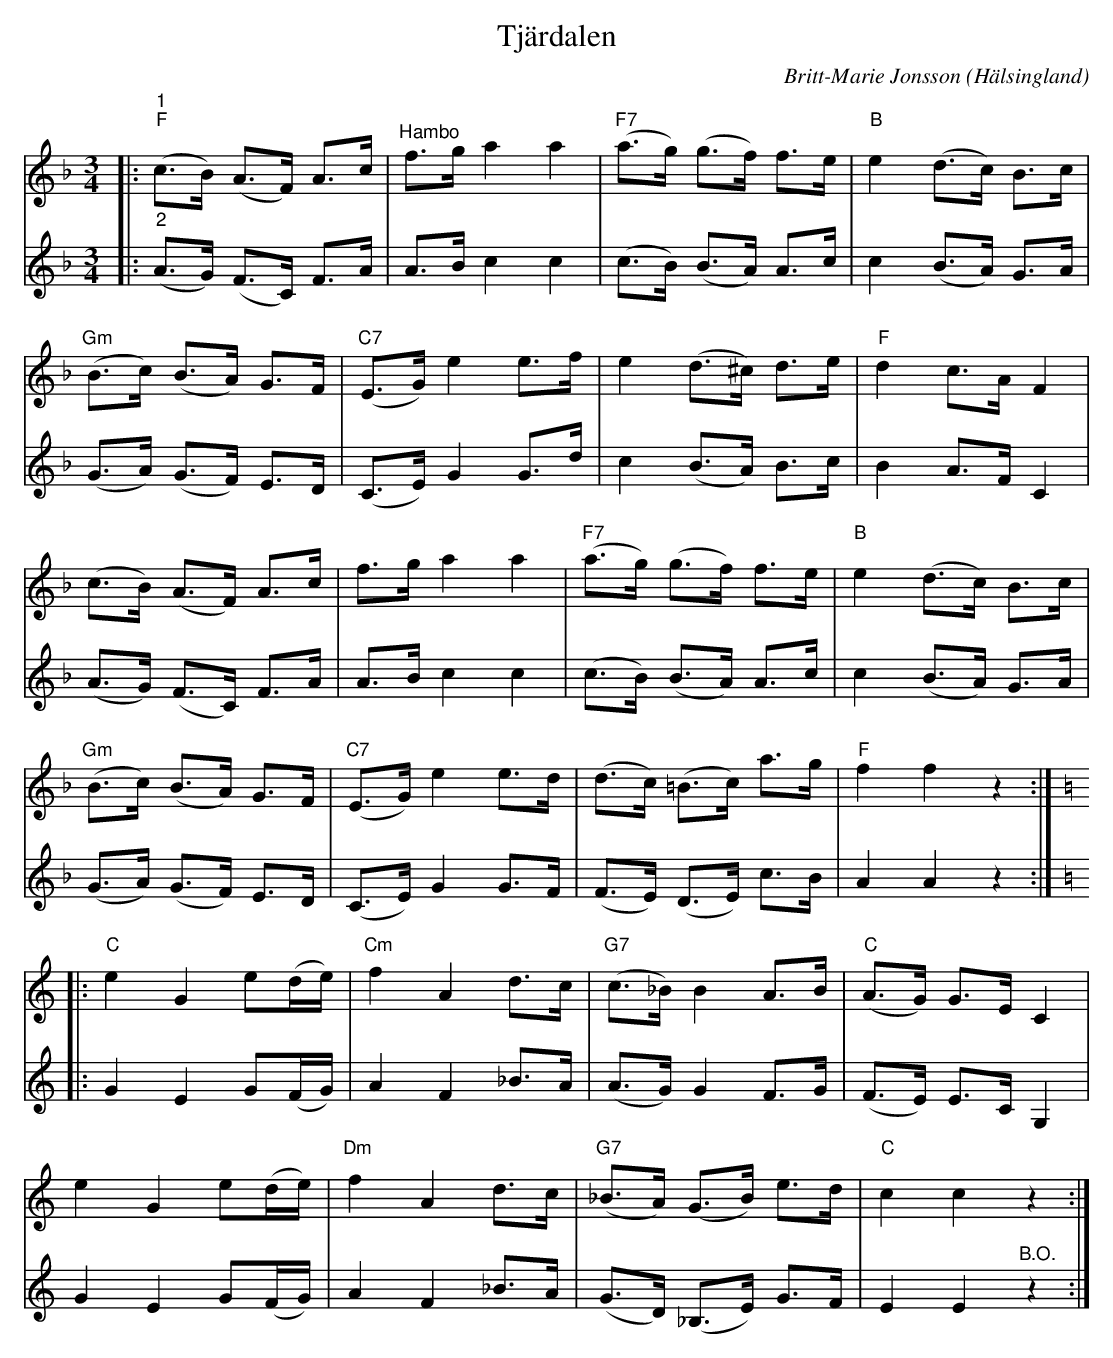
X:1
T:Tjärdalen
C:Britt-Marie Jonsson
O:Hälsingland
L:1/8
M:3/4
K:F
V:1
|:"^1""F" (c>B) (A>F) A>c | "^Hambo" f>g a2 a2 |"F7" (a>g) (g>f) f>e |"B" e2 (d>c) B>c |
"Gm" (B>c) (B>A) G>F |"C7" (E>G) e2 e>f | e2 (d>^c) d>e |"F" d2 c>A F2 |
(c>B) (A>F) A>c | f>g a2 a2 |"F7" (a>g) (g>f) f>e |"B" e2 (d>c) B>c |
"Gm" (B>c) (B>A) G>F |"C7" (E>G) e2 e>d | (d>c) (=B>c) a>g |"F" f2 f2 z2 ::
[K:C]"C" e2 G2 e(d/e/) |"Cm" f2 A2 d>c |"G7" (c>_B) B2 A>B | "C" (A>G) G>E C2 |
e2 G2 e(d/e/) |"Dm" f2 A2 d>c |"G7" (_B>A) (G>B) e>d |"C" c2 c2 z2 :|
V:2
|:"^2" (A>G) (F>C) F>A | A>B c2 c2 | (c>B) (B>A) A>c | c2 (B>A) G>A |
(G>A) (G>F) E>D | (C>E) G2 G>d | c2 (B>A) B>c | B2 A>F C2 |
(A>G) (F>C) F>A | A>B c2 c2 | (c>B) (B>A) A>c | c2 (B>A) G>A |
(G>A) (G>F) E>D | (C>E) G2 G>F | (F>E) (D>E) c>B | A2 A2 z2 ::
[K:C] G2 E2 G(F/G/) | A2 F2 _B>A | (A>G) G2 F>G | (F>E) E>C G,2 |
G2 E2 G(F/G/) | A2 F2 _B>A | (G>D) (_B,>E) G>F | E2 E2"^B.O." z2 :|
